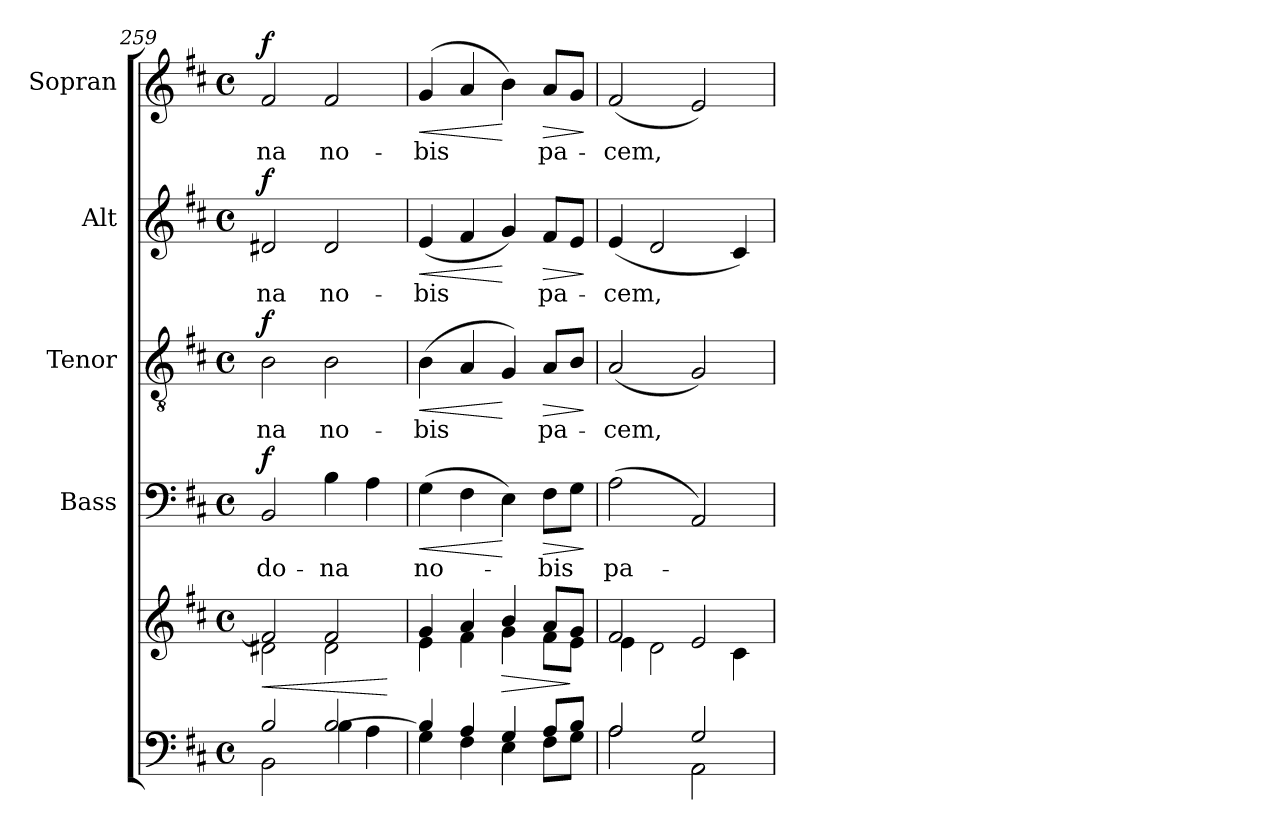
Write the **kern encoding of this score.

**kern	**kern	**dynam	**kern	**text	**dynam	**kern	**text	**dynam	**kern	**text	**dynam	**kern	**text	**dynam
*part5	*part5	*part5	*part4	*part4	*part4	*part3	*part3	*part3	*part2	*part2	*part2	*part1	*part1	*part1
*staff6	*staff5	*staff5/6	*staff4	*staff4	*staff4	*staff3	*staff3	*staff3	*staff2	*staff2	*staff2	*staff1	*staff1	*staff1
*	*	*	*I"Bass	*	*	*I"Tenor	*	*	*I"Alt	*	*	*I"Sopran	*	*
*	*	*	*I'B.	*	*	*I'T.	*	*	*I'A.	*	*	*I'S.	*	*
*clefF4	*clefG2	*	*clefF4	*	*	*clefGv2	*	*	*clefG2	*	*	*clefG2	*	*
*k[f#c#]	*k[f#c#]	*	*k[f#c#]	*	*	*k[f#c#]	*	*	*k[f#c#]	*	*	*k[f#c#]	*	*
*D:	*D:	*	*D:	*	*	*D:	*	*	*D:	*	*	*D:	*	*
*M4/4	*M4/4	*	*M4/4	*	*	*M4/4	*	*	*M4/4	*	*	*M4/4	*	*
*met(c)	*met(c)	*	*met(c)	*	*	*met(c)	*	*	*met(c)	*	*	*met(c)	*	*
=259	=259	=259	=259	=259	=259	=259	=259	=259	=259	=259	=259	=259	=259	=259
*^	*	*	*	*	*	*	*	*	*	*	*	*	*	*
!	!	!	!LO:HP:b	!	!LO:LY:b	!LO:DY:a	!	!LO:LY:b	!LO:DY:a	!	!LO:LY:b	!LO:DY:a	!	!LO:LY:b	!LO:DY:a
*	*	*^	*	*	*	*	*	*	*	*	*	*	*	*	*
2B/	2BB\	2f#/]	2d#X\	<	2BB/	do-	f	2B\	-na	f	2d#X/	-na	f	2f#/	-na	f
!	!	!	!	!	!	!LO:LY:b	!	!	!LO:LY:b	!	!	!LO:LY:b	!	!	!LO:LY:b	!
[>2B/	4B\	2f#/	2d#\	.	4B\	-na	.	2B\	no-	.	2d#/	no-	.	2f#/	no-	.
.	4A\	.	.	.	4A\	.	.	.	.	.	.	.	.	.	.	.
*v	*v	*	*	*	*	*	*	*	*	*	*	*	*	*	*	*
*	*v	*v	*	*	*	*	*	*	*	*	*	*	*	*	*
.	.	[	.	.	.	.	.	.	.	.	.	.	.	.
!!LO:LB:g=z
=260	=260	=260	=260	=260	=260	=260	=260	=260	=260	=260	=260	=260	=260	=260
*^	*^	*	*	*	*	*	*	*	*	*	*	*	*	*
!	!	!	!	!	!	!LO:LY:b	!LO:HP:b	!	!LO:LY:b	!LO:HP:b	!	!LO:LY:b	!LO:HP:b	!	!LO:LY:b	!LO:HP:b
4B/]	4G\	4g/	4e\	.	(>4G\	no-	<	(>4B\	-bis	<	(<4e/	-bis	<	(4g/	-bis	<
4A/	4F#\	4a/	4f#\	.	4F#\	.	.	4A/	.	.	4f#/	.	.	4a/	.	.
!	!	!	!	!LO:HP:b	!	!	!	!	!	!	!	!	!	!	!	!
4G/	4E\	4b/	4g\	>	4E\)	.	[	4G/)	.	[	4g/)	.	[	4b\)	.	[
!	!	!	!	!	!	!LO:LY:b	!LO:HP:b	!	!LO:LY:b	!LO:HP:b	!	!LO:LY:b	!LO:HP:b	!	!LO:LY:b	!LO:HP:b
8A/L	8F#\L	8a/L	8f#\L	.	8F#\L	-bis	>	8A/L	pa-	>	8f#/L	pa-	>	8a/L	pa-	>
8B/J	8G\J	8g/J	8e\J	]	8G\J	.	.	8B/J	.	.	8e/J	.	.	8g/J	.	.
*v	*v	*	*	*	*	*	*	*	*	*	*	*	*	*	*	*
*	*v	*v	*	*	*	*	*	*	*	*	*	*	*	*	*
.	.	.	.	.	]	.	.	]	.	.	]	.	.	]
=261	=261	=261	=261	=261	=261	=261	=261	=261	=261	=261	=261	=261	=261	=261
*^	*^	*	*	*	*	*	*	*	*	*	*	*	*	*
!	!	!	!	!	!	!LO:LY:b	!	!	!LO:LY:b	!	!	!LO:LY:b	!	!	!LO:LY:b	!
2A/	2A\	2f#/	4e\	.	(>2A\	pa-	.	(<2A/	-cem,	.	(<4e/	-cem,	.	(<2f#/	-cem,	.
.	.	.	2d\	.	.	.	.	.	.	.	2d/	.	.	.	.	.
2G/	2AA\	2e/	.	.	2AA/)	.	.	2G/)	.	.	.	.	.	2e/)	.	.
.	.	.	4c#\	.	.	.	.	.	.	.	4c#/)	.	.	.	.	.
*v	*v	*	*	*	*	*	*	*	*	*	*	*	*	*	*	*
*	*v	*v	*	*	*	*	*	*	*	*	*	*	*	*	*
=	=	=	=	=	=	=	=	=	=	=	=	=	=	=
*-	*-	*-	*-	*-	*-	*-	*-	*-	*-	*-	*-	*-	*-	*-
